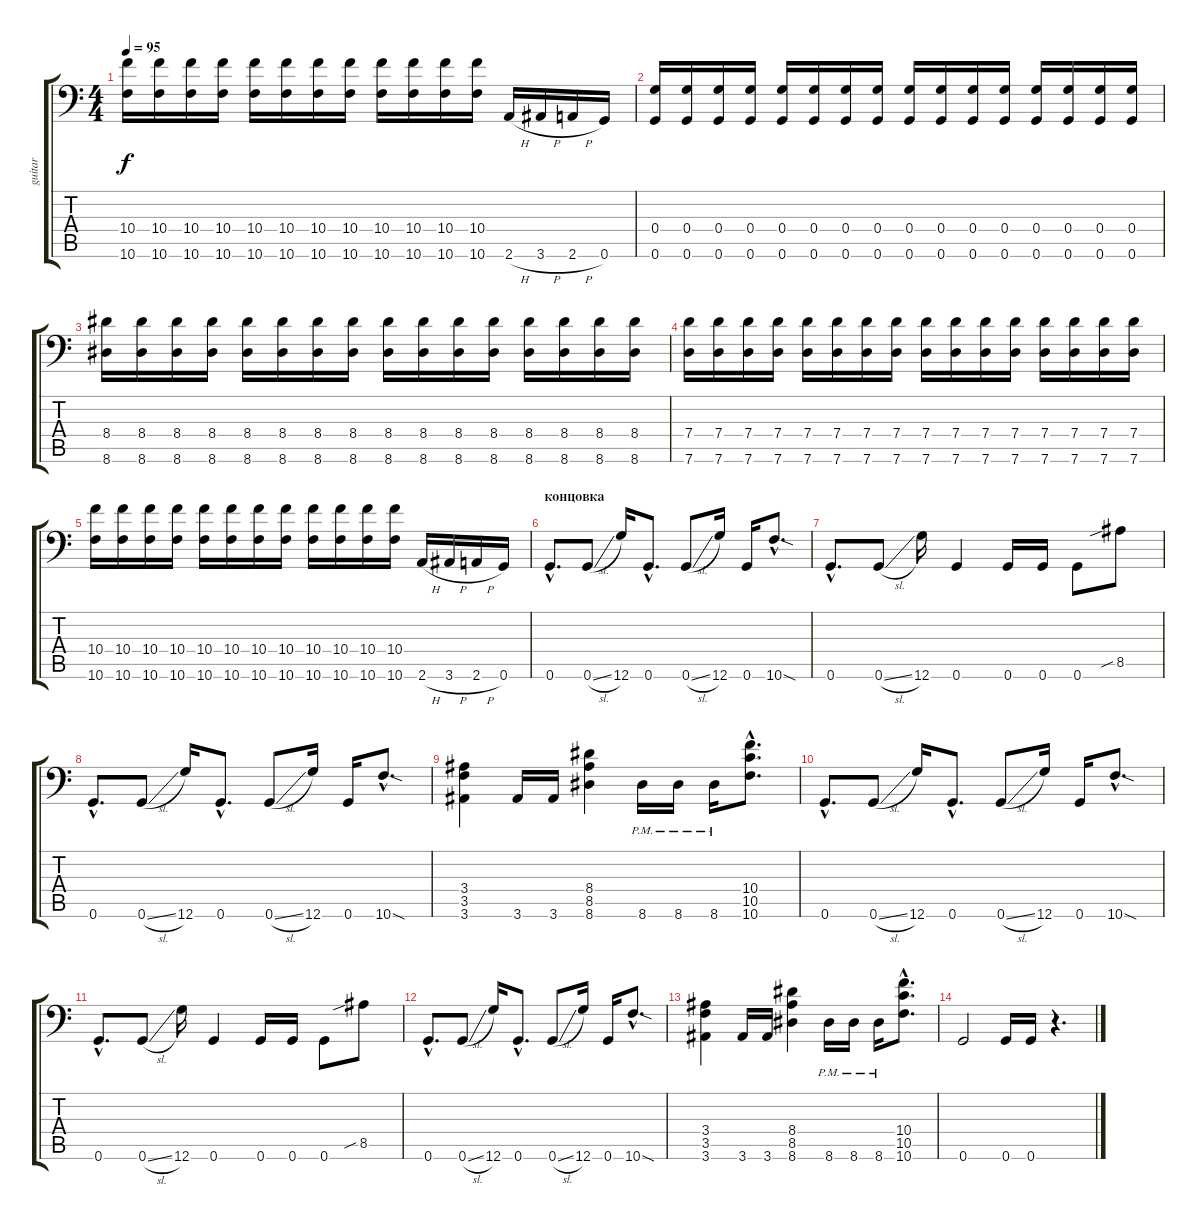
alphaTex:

\track ("guitar" "guitar") {instrument overdrivenguitar}
\staff {score tabs}
\tuning (A3 E3 C3 G2 D2 G1) {hide}
\ts (4 4)
\tempo 95
\clef f4
\ks c
(10.4 10.6).16{dy f} (10.4 10.6).16 (10.4 10.6).16 (10.4 10.6).16 (10.4 10.6).16 (10.4 10.6).16 (10.4 10.6).16 (10.4 10.6).16 (10.4 10.6).16 (10.4 10.6).16 (10.4 10.6).16 (10.4 10.6).16 2.6{h}.16 3.6{h}.16 2.6{h}.16 0.6.16 |
(0.4 0.6).16 (0.4 0.6).16 (0.4 0.6).16 (0.4 0.6).16 (0.4 0.6).16 (0.4 0.6).16 (0.4 0.6).16 (0.4 0.6).16 (0.4 0.6).16 (0.4 0.6).16 (0.4 0.6).16 (0.4 0.6).16 (0.4 0.6).16 (0.4 0.6).16 (0.4 0.6).16 (0.4 0.6).16 |
(8.4 8.6).16 (8.4 8.6).16 (8.4 8.6).16 (8.4 8.6).16 (8.4 8.6).16 (8.4 8.6).16 (8.4 8.6).16 (8.4 8.6).16 (8.4 8.6).16 (8.4 8.6).16 (8.4 8.6).16 (8.4 8.6).16 (8.4 8.6).16 (8.4 8.6).16 (8.4 8.6).16 (8.4 8.6).16 |
(7.4 7.6).16 (7.4 7.6).16 (7.4 7.6).16 (7.4 7.6).16 (7.4 7.6).16 (7.4 7.6).16 (7.4 7.6).16 (7.4 7.6).16 (7.4 7.6).16 (7.4 7.6).16 (7.4 7.6).16 (7.4 7.6).16 (7.4 7.6).16 (7.4 7.6).16 (7.4 7.6).16 (7.4 7.6).16 |
(10.4 10.6).16 (10.4 10.6).16 (10.4 10.6).16 (10.4 10.6).16 (10.4 10.6).16 (10.4 10.6).16 (10.4 10.6).16 (10.4 10.6).16 (10.4 10.6).16 (10.4 10.6).16 (10.4 10.6).16 (10.4 10.6).16 2.6{h}.16 3.6{h}.16 2.6{h}.16 0.6.16 |
\section ("" "концовка")
0.6{hac}.8{d} 0.6{sl}.8 12.6.16 0.6{hac}.8{d} 0.6{sl}.8 12.6.16 0.6.16 10.6{sod hac}.8{d} |
0.6{hac}.8{d} 0.6{sl}.8 12.6.16 0.6.4 0.6.16 0.6.16 0.6.8 8.5{sib}.8 |
0.6{hac}.8{d} 0.6{sl}.8 12.6.16 0.6{hac}.8{d} 0.6{sl}.8 12.6.16 0.6.16 10.6{sod hac}.8{d} |
(3.4 3.5 3.6).4 3.6.16 3.6.16 (8.4 8.5 8.6).4 8.6{pm}.16 8.6{pm}.16 8.6{pm}.16 (10.4{hac} 10.5{hac} 10.6{hac}).8{d} |
0.6{hac}.8{d} 0.6{sl}.8 12.6.16 0.6{hac}.8{d} 0.6{sl}.8 12.6.16 0.6.16 10.6{sod hac}.8{d} |
0.6{hac}.8{d} 0.6{sl}.8 12.6.16 0.6.4 0.6.16 0.6.16 0.6.8 8.5{sib}.8 |
0.6{hac}.8{d} 0.6{sl}.8 12.6.16 0.6{hac}.8{d} 0.6{sl}.8 12.6.16 0.6.16 10.6{sod hac}.8{d} |
(3.4 3.5 3.6).4 3.6.16 3.6.16 (8.4 8.5 8.6).4 8.6{pm}.16 8.6{pm}.16 8.6{pm}.16 (10.4{hac} 10.5{hac} 10.6{hac}).8{d} |
0.6.2 0.6.16 0.6.16 r.4{d}
